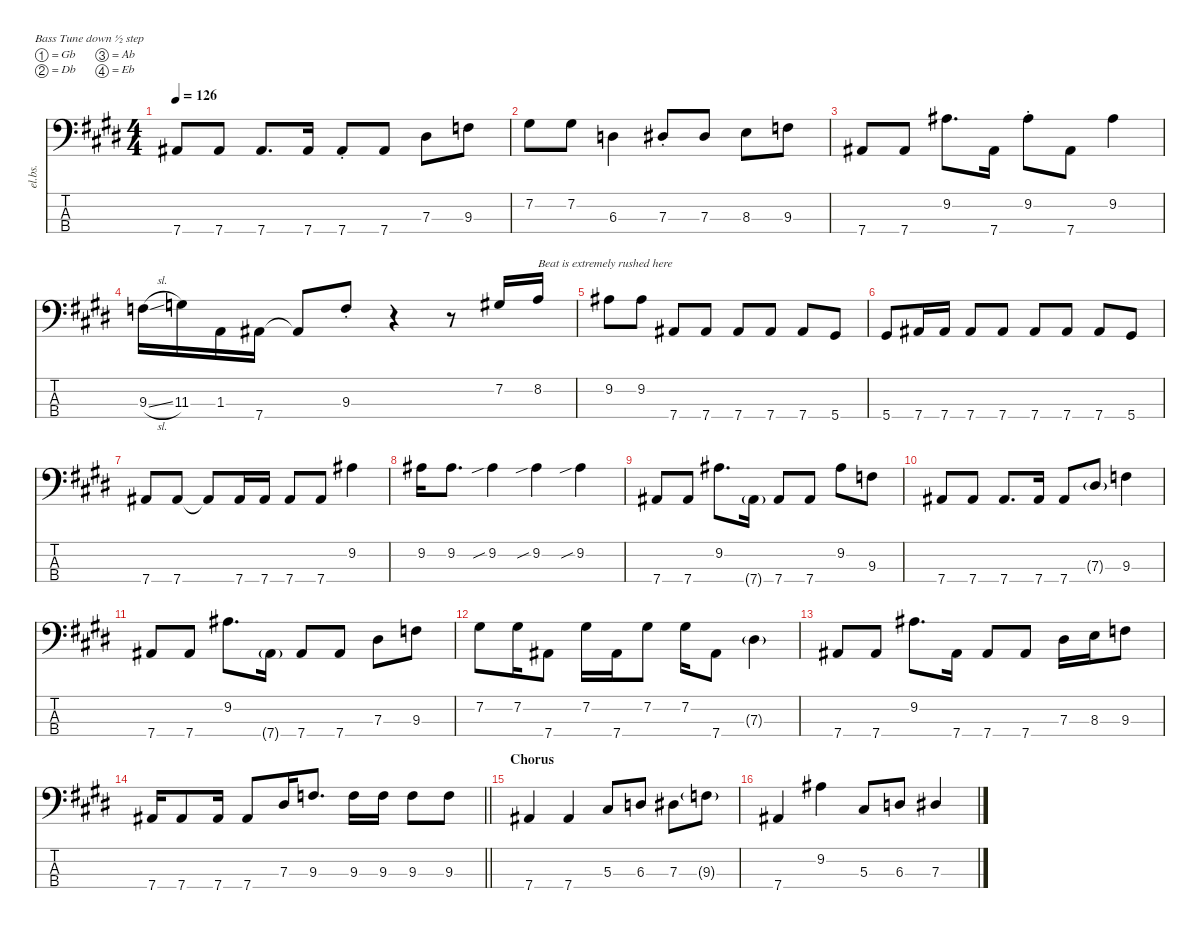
\defaultSystemsLayout 4
\hideDynamics
\bracketExtendMode nobrackets
\otherSystemsTrackNameOrientation horizontal
\track ("Noel" "el.bs.") {instrument electricbassfinger}
\staff {score tabs}
\tuning (Gb2 Db2 Ab1 Eb1)
\ts (4 4)
\tempo 126
\clef f4
\ks e
7.4{acc #}.8{dy ff beam Up} 7.4{acc #}.8{beam Up} 7.4{acc #}.8{d beam Up} 7.4{acc #}.16{beam Up} 7.4{st acc #}.8{beam Up} 7.4{acc #}.8{beam Up} 7.3{acc #}.8{beam Down} 9.3{acc forcenatural}.8{beam Down} |
7.2{acc #}.8{beam Down} 7.2{acc #}.8{beam Down} 6.3{acc forcenatural}.4{beam Down} 7.3{st acc #}.8{beam Up} 7.3{acc #}.8{beam Up} 8.3{acc forcenatural}.8{beam Down} 9.3{acc forcenatural}.8{beam Down} |
7.4{acc #}.8{beam Up} 7.4{acc #}.8{beam Up} 9.2{acc #}.8{d beam Down} 7.4{acc #}.16{beam Down} 9.2{st acc #}.8{beam Down} 7.4{acc #}.8{beam Down} 9.2{acc #}.4{beam Down} |
9.3{sl acc forcenatural}.16{beam Down} 11.3{acc forcenatural}.16{beam Down} 1.3{acc forcenatural}.16{beam Down} 7.4{acc #}.16{beam Down} 7.4{t acc #}.8{dy f beam Up} 9.3{st acc forcenatural}.8{dy ff beam Up} r.4{beam Up} r.8{beam Up} 7.2{acc #}.16{beam Down} 8.2{acc forcenatural}.16{txt "Beat is extremely rushed here" beam Down} |
9.2{acc #}.8{beam Down} 9.2{acc #}.8{beam Down} 7.4{acc #}.8{beam Up} 7.4{acc #}.8{beam Up} 7.4{acc #}.8{beam Up} 7.4{acc #}.8{beam Up} 7.4{acc #}.8{beam Up} 5.4{acc #}.8{beam Up} |
5.4{acc #}.8{beam Up} 7.4{acc #}.16{beam Up} 7.4{acc #}.16{beam Up} 7.4{acc #}.8{beam Up} 7.4{acc #}.8{beam Up} 7.4{acc #}.8{beam Up} 7.4{acc #}.8{beam Up} 7.4{acc #}.8{beam Up} 5.4{acc #}.8{beam Up} |
7.4{acc #}.8{beam Up} 7.4{acc #}.8{beam Up} 7.4{t acc #}.8{beam Up} 7.4{acc #}.16{beam Up} 7.4{acc #}.16{beam Up} 7.4{acc #}.8{beam Up} 7.4{acc #}.8{beam Up} 9.2{acc #}.4{beam Down} |
9.2{acc #}.16{beam Down} 9.2{acc #}.8{d beam Down} 9.2{sib acc #}.4{beam Down} 9.2{sib acc #}.4{beam Down} 9.2{sib acc #}.4{beam Down} |
7.4{acc #}.8{beam Up} 7.4{acc #}.8{beam Up} 9.2{acc #}.8{d beam Down} 7.4{g acc #}.16{dy fff beam Down} 7.4{acc #}.8{dy ff beam Up} 7.4{acc #}.8{beam Up} 9.2{acc #}.8{beam Down} 9.3{acc forcenatural}.8{beam Down} |
7.4{acc #}.8{beam Up} 7.4{acc #}.8{beam Up} 7.4{acc #}.8{d beam Up} 7.4{acc #}.16{beam Up} 7.4{acc #}.8{beam Up} 7.3{g acc #}.8{dy fff beam Up} 9.3{acc forcenatural}.4{dy ff beam Down} |
7.4{acc #}.8{beam Up} 7.4{acc #}.8{beam Up} 9.2{acc #}.8{d beam Down} 7.4{g acc #}.16{dy fff beam Down} 7.4{acc #}.8{dy ff beam Up} 7.4{acc #}.8{beam Up} 7.3{acc #}.8{beam Down} 9.3{acc forcenatural}.8{beam Down} |
7.2{acc #}.8{beam Down} 7.2{acc #}.16{beam Down} 7.4{acc #}.8{beam Down} 7.2{acc #}.16{beam Down} 7.4{acc #}.16{beam Down} 7.2{acc #}.8{beam Down} 7.2{acc #}.16{beam Down} 7.4{acc #}.8{beam Down} 7.3{g acc #}.4{dy fff beam Down} |
7.4{acc #}.8{dy ff beam Up} 7.4{acc #}.8{beam Up} 9.2{acc #}.8{d beam Down} 7.4{acc #}.16{beam Down} 7.4{acc #}.8{beam Up} 7.4{acc #}.8{beam Up} 7.3{acc #}.16{beam Down} 8.3{acc forcenatural}.16{beam Down} 9.3{acc forcenatural}.8{beam Down} |
\barLineRight lightlight
7.4{acc #}.16{beam Up} 7.4{acc #}.8{beam Up} 7.4{acc #}.16{beam Up} 7.4{acc #}.8{beam Up} 7.3{acc #}.16{beam Up} 9.3{acc forcenatural}.8{d beam Up} 9.3{acc forcenatural}.16{beam Down} 9.3{acc forcenatural}.16{beam Down} 9.3{acc forcenatural}.8{beam Down} 9.3{acc forcenatural}.8{beam Down} |
\section ("" "Chorus")
7.4{acc #}.4{beam Up} 7.4{acc #}.4{beam Up} 5.3{acc #}.8{beam Up} 6.3{acc forcenatural}.8{beam Up} 7.3{acc #}.8{beam Down} 9.3{g acc forcenatural}.8{dy fff beam Down} |
7.4{acc #}.4{dy ff beam Up} 9.2{acc #}.4{beam Down} 5.3{acc #}.8{beam Up} 6.3{acc forcenatural}.8{beam Up} 7.3{acc #}.4{beam Up}
